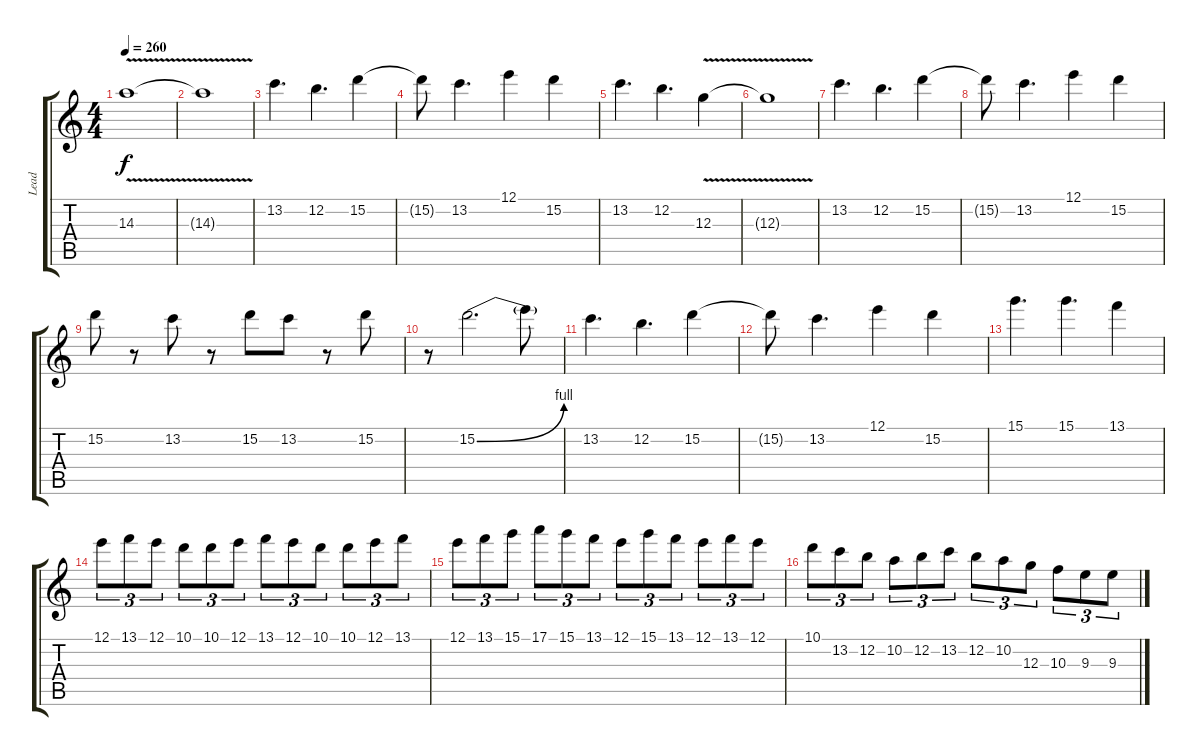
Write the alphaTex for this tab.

\track ("Lead" "Lead") {instrument distortionguitar}
\staff {score tabs}
\tuning (E4 B3 G3 D3 A2 E2) {hide}
\ts (4 4)
\tempo 260
\clef g2
\ks c
14.3{v}.1{dy f} |
14.3{t}.1 |
13.2.4{d} 12.2.4{d} 15.2.4 |
15.2{t}.8 13.2.4{d} 12.1.4 15.2.4 |
13.2.4{d} 12.2.4{d} 12.3{v}.4 |
12.3{t}.1 |
13.2.4{d} 12.2.4{d} 15.2.4 |
15.2{t}.8 13.2.4{d} 12.1.4 15.2.4 |
15.2.8 r.8 13.2.8 r.8 15.2.8 13.2.8 r.8 15.2.8 |
r.8 15.2{be (bend 0 0 60 4)}.2{d} 15.2{t}.8 |
13.2.4{d} 12.2.4{d} 15.2.4 |
15.2{t}.8 13.2.4{d} 12.1.4 15.2.4 |
15.1.4{d} 15.1.4{d} 13.1.4 |
12.1.8{tu (3 2)} 13.1.8{tu (3 2)} 12.1.8{tu (3 2)} 10.1.8{tu (3 2)} 10.1.8{tu (3 2)} 12.1.8{tu (3 2)} 13.1.8{tu (3 2)} 12.1.8{tu (3 2)} 10.1.8{tu (3 2)} 10.1.8{tu (3 2)} 12.1.8{tu (3 2)} 13.1.8{tu (3 2)} |
12.1.8{tu (3 2)} 13.1.8{tu (3 2)} 15.1.8{tu (3 2)} 17.1.8{tu (3 2)} 15.1.8{tu (3 2)} 13.1.8{tu (3 2)} 12.1.8{tu (3 2)} 15.1.8{tu (3 2)} 13.1.8{tu (3 2)} 12.1.8{tu (3 2)} 13.1.8{tu (3 2)} 12.1.8{tu (3 2)} |
10.1.8{tu (3 2)} 13.2.8{tu (3 2)} 12.2.8{tu (3 2)} 10.2.8{tu (3 2)} 12.2.8{tu (3 2)} 13.2.8{tu (3 2)} 12.2.8{tu (3 2)} 10.2.8{tu (3 2)} 12.3.8{tu (3 2)} 10.3.8{tu (3 2)} 9.3.8{tu (3 2)} 9.3.8{tu (3 2)}
